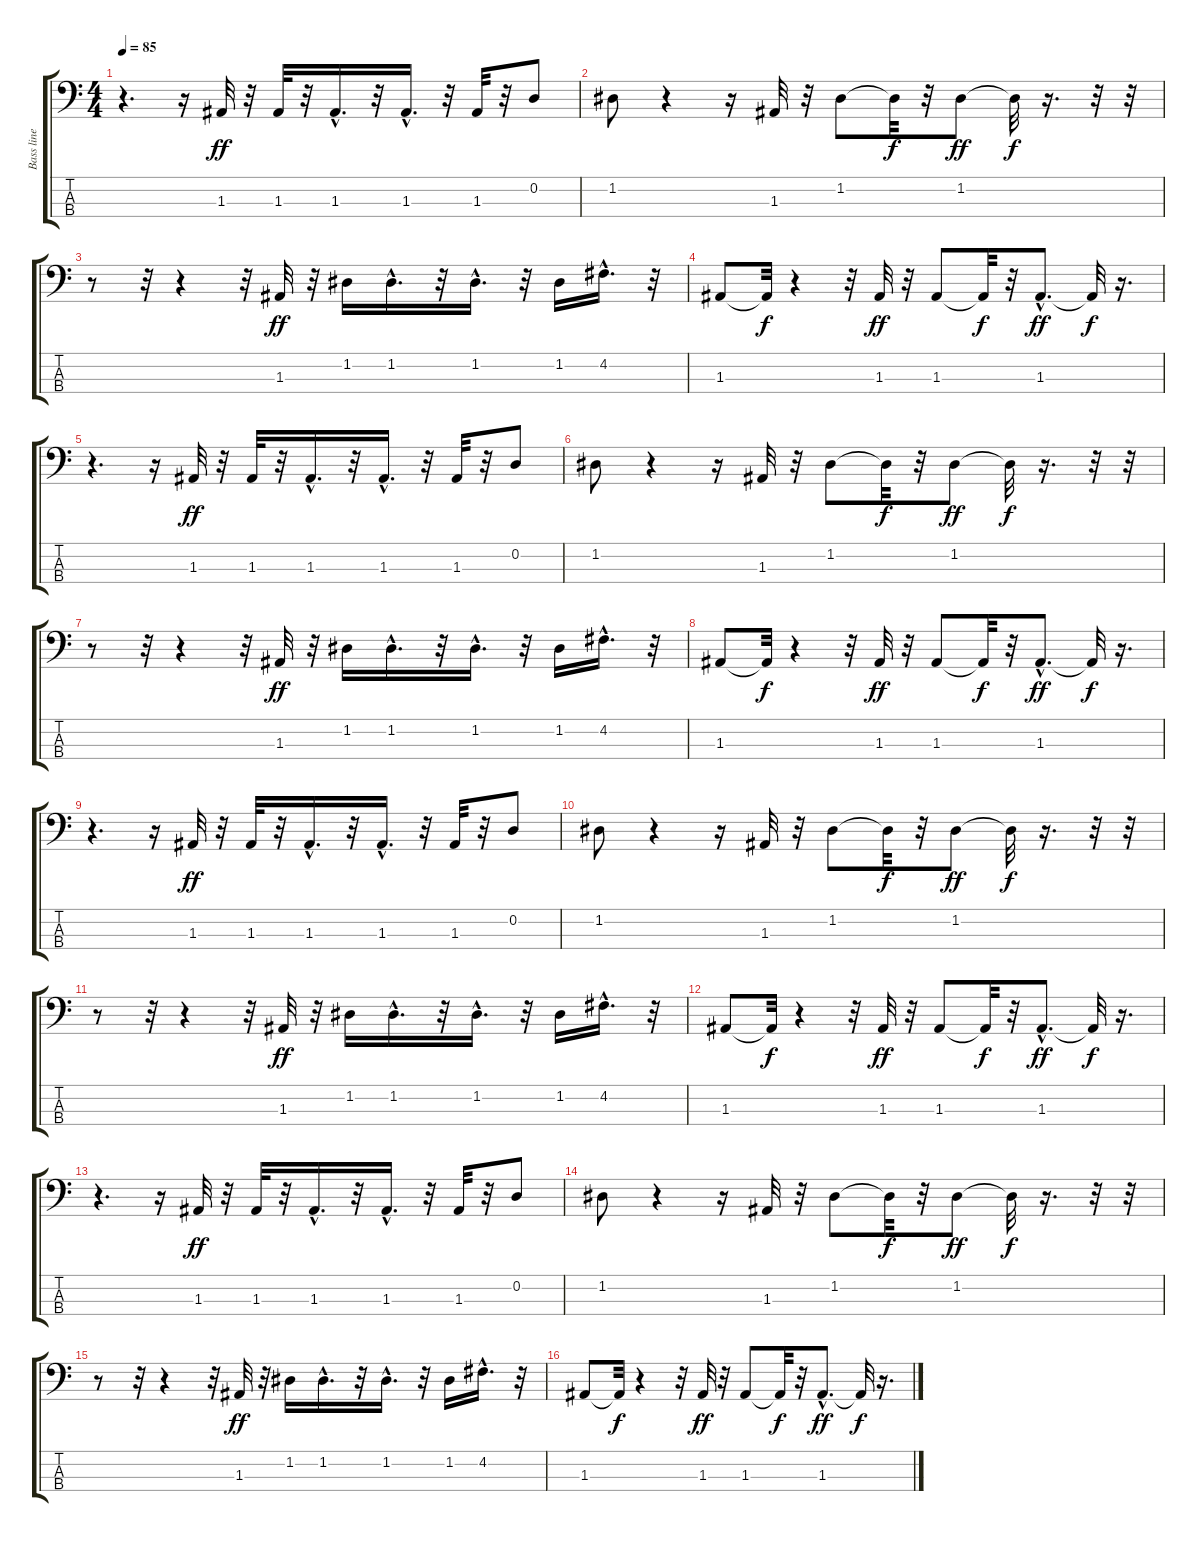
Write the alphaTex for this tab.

\track ("Bass line" "Bass line") {instrument fretlessbass}
\staff {score tabs}
\tuning (G2 D2 A1 E1) {hide}
\ts (4 4)
\tempo 85
\clef f4
\ks c
r.4{d dy f} r.16 1.3.32{dy ff} r.32 1.3.32 r.32 1.3{hac}.16{d} r.32 1.3{hac}.16{d} r.32 1.3.32 r.32 0.2.8 |
1.2.8 r.4 r.16 1.3.32 r.32 1.2.8 1.2{t}.32{dy f} r.32 1.2.8{dy ff} 1.2{t}.32{dy f} r.16{d} r.32 r.32 |
r.8 r.32 r.4 r.32 1.3.32{dy ff} r.32 1.2.16 1.2{hac}.16{d} r.32 1.2{hac}.16{d} r.32 1.2.16 4.2{hac}.16{d} r.32 |
1.3.8 1.3{t}.32{dy f} r.4 r.32 1.3.32{dy ff} r.32 1.3.8 1.3{t}.32{dy f} r.32 1.3{hac}.8{d dy ff} 1.3{t}.32{dy f} r.16{d} |
r.4{d} r.16 1.3.32{dy ff} r.32 1.3.32 r.32 1.3{hac}.16{d} r.32 1.3{hac}.16{d} r.32 1.3.32 r.32 0.2.8 |
1.2.8 r.4 r.16 1.3.32 r.32 1.2.8 1.2{t}.32{dy f} r.32 1.2.8{dy ff} 1.2{t}.32{dy f} r.16{d} r.32 r.32 |
r.8 r.32 r.4 r.32 1.3.32{dy ff} r.32 1.2.16 1.2{hac}.16{d} r.32 1.2{hac}.16{d} r.32 1.2.16 4.2{hac}.16{d} r.32 |
1.3.8 1.3{t}.32{dy f} r.4 r.32 1.3.32{dy ff} r.32 1.3.8 1.3{t}.32{dy f} r.32 1.3{hac}.8{d dy ff} 1.3{t}.32{dy f} r.16{d} |
r.4{d} r.16 1.3.32{dy ff} r.32 1.3.32 r.32 1.3{hac}.16{d} r.32 1.3{hac}.16{d} r.32 1.3.32 r.32 0.2.8 |
1.2.8 r.4 r.16 1.3.32 r.32 1.2.8 1.2{t}.32{dy f} r.32 1.2.8{dy ff} 1.2{t}.32{dy f} r.16{d} r.32 r.32 |
r.8 r.32 r.4 r.32 1.3.32{dy ff} r.32 1.2.16 1.2{hac}.16{d} r.32 1.2{hac}.16{d} r.32 1.2.16 4.2{hac}.16{d} r.32 |
1.3.8 1.3{t}.32{dy f} r.4 r.32 1.3.32{dy ff} r.32 1.3.8 1.3{t}.32{dy f} r.32 1.3{hac}.8{d dy ff} 1.3{t}.32{dy f} r.16{d} |
r.4{d} r.16 1.3.32{dy ff} r.32 1.3.32 r.32 1.3{hac}.16{d} r.32 1.3{hac}.16{d} r.32 1.3.32 r.32 0.2.8 |
1.2.8 r.4 r.16 1.3.32 r.32 1.2.8 1.2{t}.32{dy f} r.32 1.2.8{dy ff} 1.2{t}.32{dy f} r.16{d} r.32 r.32 |
r.8 r.32 r.4 r.32 1.3.32{dy ff} r.32 1.2.16 1.2{hac}.16{d} r.32 1.2{hac}.16{d} r.32 1.2.16 4.2{hac}.16{d} r.32 |
1.3.8 1.3{t}.32{dy f} r.4 r.32 1.3.32{dy ff} r.32 1.3.8 1.3{t}.32{dy f} r.32 1.3{hac}.8{d dy ff} 1.3{t}.32{dy f} r.16{d}
